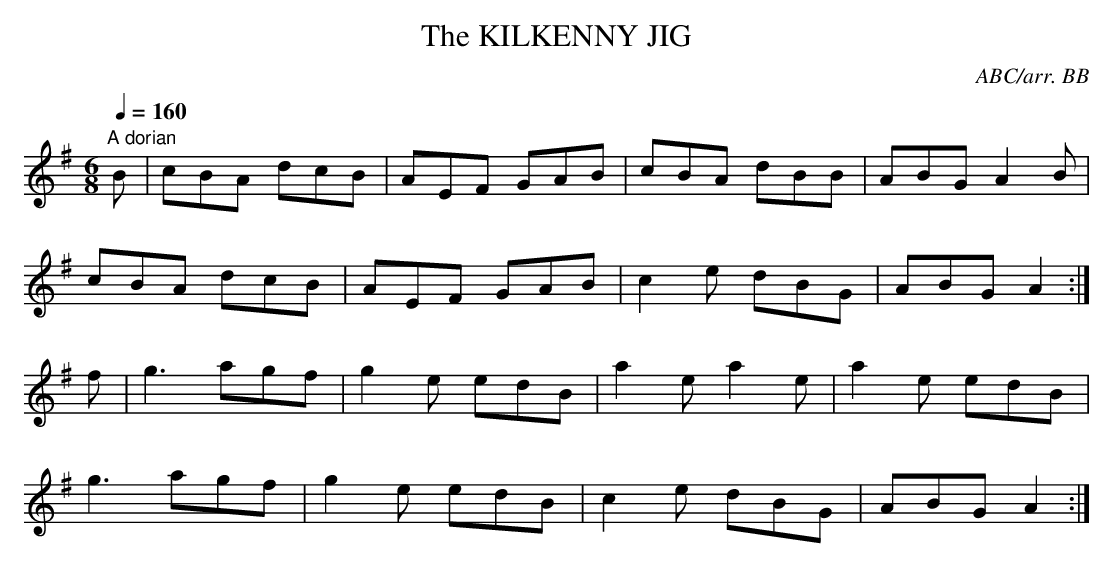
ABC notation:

X:1
T:KILKENNY JIG, The
C:ABC/arr. BB
Q:1/4=160
M:6/8
L:1/8
K:G
"A dorian"
B|cBA dcB|AEF GAB|cBA dBB|ABG A2B|
cBA dcB|AEF GAB|c2e dBG|ABG A2:|
f|g3 agf|g2e edB|a2e a2e|a2e edB|
g3 agf|g2e edB|c2e dBG|ABG A2:|
